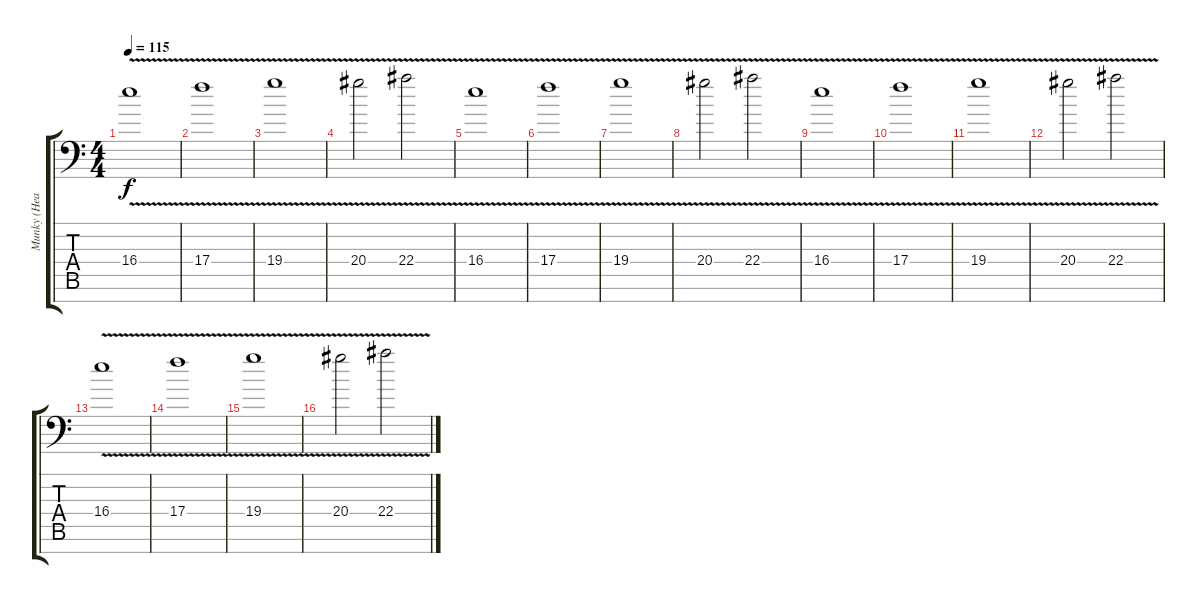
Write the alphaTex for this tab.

\track ("Munky (Head's part)" "Munky (Hea") {instrument distortionguitar}
\staff {score tabs}
\tuning (D4 A3 F3 C3 G2 D2 A1) {hide}
\ts (4 4)
\tempo 115
\clef f4
\ks c
16.4{v}.1{dy f volume 11 instrument distortionguitar} |
17.4{v}.1 |
19.4{v}.1 |
20.4{v}.2 22.4{v}.2 |
16.4{v}.1{volume 11 instrument distortionguitar} |
17.4{v}.1 |
19.4{v}.1 |
20.4{v}.2 22.4{v}.2 |
16.4{v}.1{volume 11 instrument distortionguitar} |
17.4{v}.1 |
19.4{v}.1 |
20.4{v}.2 22.4{v}.2 |
16.4{v}.1{volume 11 instrument distortionguitar} |
17.4{v}.1 |
19.4{v}.1 |
20.4{v}.2 22.4{v}.2
